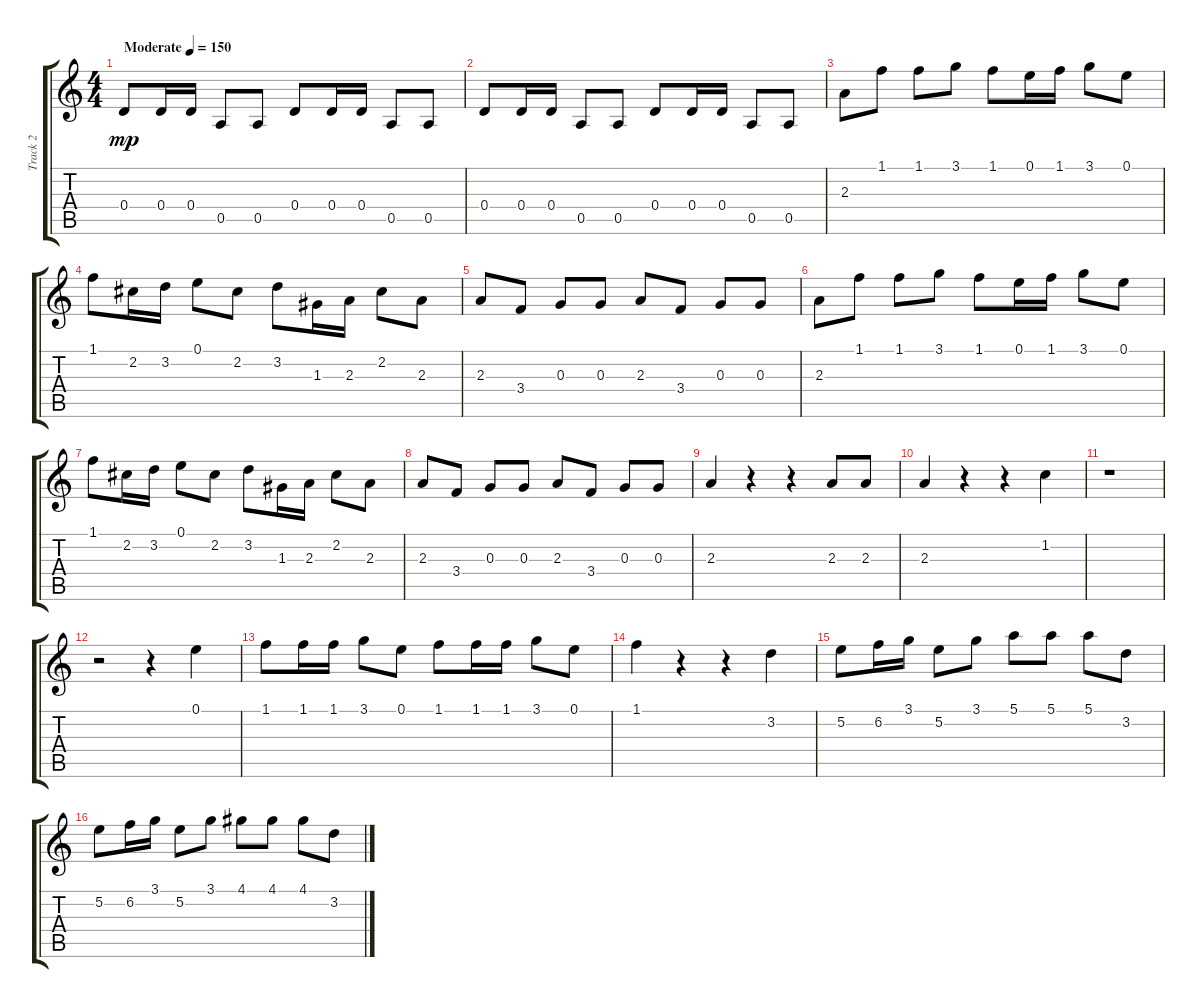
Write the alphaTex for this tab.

\track ("Track 2" "Track 2") {instrument acousticguitarsteel}
\staff {score tabs}
\tuning (E4 B3 G3 D3 A2 E2) {hide}
\ts (4 4)
\tempo (150 "Moderate")
\clef g2
\ks c
0.4.8{dy mp instrument acousticguitarsteel} 0.4.16 0.4.16 0.5.8 0.5.8 0.4.8 0.4.16 0.4.16 0.5.8 0.5.8 |
0.4.8 0.4.16 0.4.16 0.5.8 0.5.8 0.4.8 0.4.16 0.4.16 0.5.8 0.5.8 |
2.3.8 1.1.8 1.1.8 3.1.8 1.1.8 0.1.16 1.1.16 3.1.8 0.1.8 |
1.1.8 2.2.16 3.2.16 0.1.8 2.2.8 3.2.8 1.3.16 2.3.16 2.2.8 2.3.8 |
2.3.8 3.4.8 0.3.8 0.3.8 2.3.8 3.4.8 0.3.8 0.3.8 |
2.3.8 1.1.8 1.1.8 3.1.8 1.1.8 0.1.16 1.1.16 3.1.8 0.1.8 |
1.1.8 2.2.16 3.2.16 0.1.8 2.2.8 3.2.8 1.3.16 2.3.16 2.2.8 2.3.8 |
2.3.8 3.4.8 0.3.8 0.3.8 2.3.8 3.4.8 0.3.8 0.3.8 |
2.3.4 r.4 r.4 2.3.8 2.3.8 |
2.3.4 r.4 r.4 1.2.4 |
r.1 |
r.2 r.4 0.1.4 |
1.1.8 1.1.16 1.1.16 3.1.8 0.1.8 1.1.8 1.1.16 1.1.16 3.1.8 0.1.8 |
1.1.4 r.4 r.4 3.2.4 |
5.2.8 6.2.16 3.1.16 5.2.8 3.1.8 5.1.8 5.1.8 5.1.8 3.2.8 |
5.2.8 6.2.16 3.1.16 5.2.8 3.1.8 4.1.8 4.1.8 4.1.8 3.2.8
